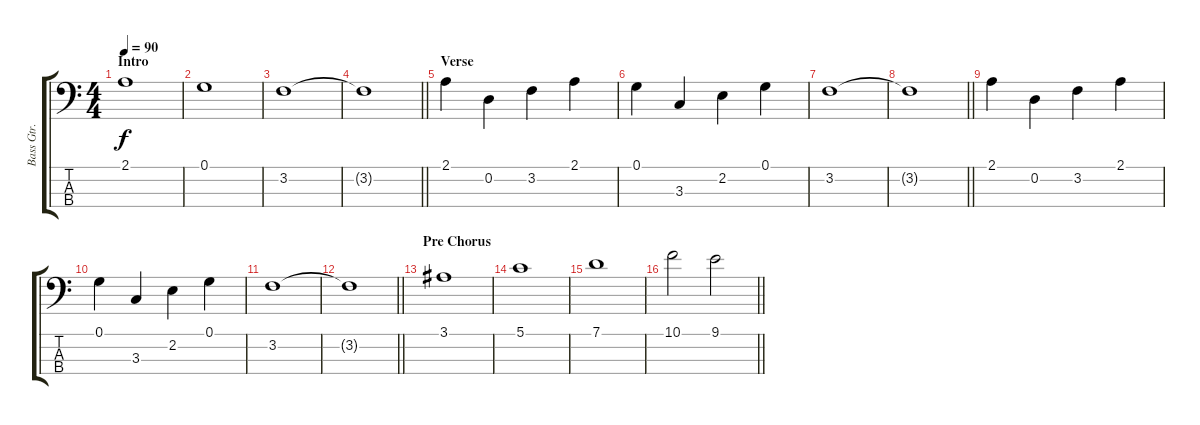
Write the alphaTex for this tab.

\track ("Bass Gtr." "Bass Gtr.") {instrument electricbassfinger}
\staff {score tabs}
\tuning (G2 D2 A1 E1) {hide}
\ts (4 4)
\section ("" "Intro")
\tempo 90
\clef f4
\ks c
2.1.1{dy f instrument electricbassfinger} |
0.1.1 |
3.2.1 |
\barLineRight lightlight
3.2{t}.1 |
\section ("" "Verse")
2.1.4 0.2.4 3.2.4 2.1.4 |
0.1.4 3.3.4 2.2.4 0.1.4 |
3.2.1 |
\barLineRight lightlight
3.2{t}.1 |
2.1.4 0.2.4 3.2.4 2.1.4 |
0.1.4 3.3.4 2.2.4 0.1.4 |
3.2.1 |
\barLineRight lightlight
3.2{t}.1 |
\section ("" "Pre Chorus")
3.1.1 |
5.1.1 |
7.1.1 |
\barLineRight lightlight
10.1.2 9.1.2
